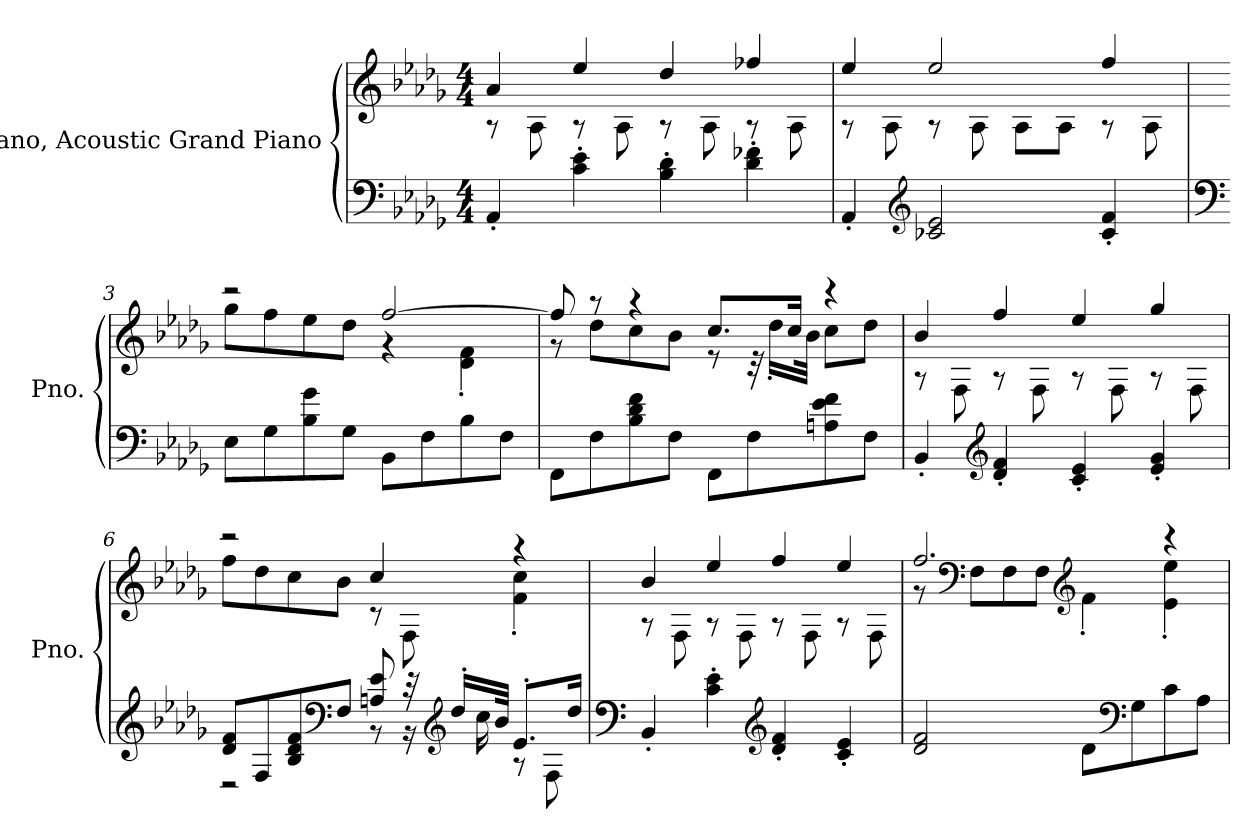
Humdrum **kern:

**kern	**kern
*part1	*part1
*staff2	*staff1
*I"Piano, Acoustic Grand Piano	*
*I'Pno.	*
*clefF4	*clefG2
*k[b-e-a-d-g-]	*k[b-e-a-d-g-]
*M4/4	*M4/4
*MM60	*MM60
=1	=1
*	*^
4AA-'/	4a-/	8r
.	.	8A-\
4c\' 4e-\'	4ee-/	8r
.	.	8A-\
4B-\' 4d-\'	4dd-/	8r
.	.	8A-\
4d-\' 4f-X\'	4ff-X/	8r
.	.	8A-\
=2	=2	=2
4AA-'/	4ee-/	8r
.	.	8A-\
*clefG2	*	*
2c-X/ 2e-/	2ee-/	8r
.	.	8A-\
.	.	8A-\L
.	.	8A-\J
4c-/' 4f/'	4ff/	8r
.	.	8A-\
=3	=3	=3
*clefF4	*	*
8E-\L	2r	8gg-\L
8G-\	.	8ff\
8B-\ 8g-\	.	8ee-\
8G-\J	.	8dd-\J
8BB-\L	[2ff/	4r
8F\	.	.
8B-\	.	4d-\' 4f\'
8F\J	.	.
=4	=4	=4
8FF\L	8ff/]	8r
8F\	8r	8dd-\L
8B-\ 8d-\ 8f\	4r	8cc\
8F\J	.	8b-\J
8FF\L	8.cc/L	8r
8F\	.	32r
.	.	16dd-'\LL
.	16cc/Jk	.
.	.	32b-\JJk
8An\ 8e-\ 8f\	4r	8cc\L
8F\J	.	8dd-\J
!!LO:LB:g=z	!!
=5	=5	=5
4BB-'/	4b-/	8r
.	.	8F\
*clefG2	*	*
4d-/' 4f/'	4ff/	8r
.	.	8F\
4c/' 4e-/'	4ee-/	8r
.	.	8F\
4e-/' 4g-/'	4gg-/	8r
.	.	8F\
=6	=6	=6
*^	*	*
8d-/ 8f/L	2r	2r	8ff\L
8F/	.	.	8dd-\
8B-/ 8d-/ 8f/	.	.	8cc\
*clefF4	*	*	*
8F/J	.	.	8b-\J
8An/ 8e-/	8r	4cc/	8r
32r	16r	.	8F\
*clefG2	*	*	*
16dd-'/LL	.	.	.
.	16cc\	.	.
32b-/JJk	.	.	.
8.e-'/L	8r	4r	4f\' 4cc\'
.	8F\	.	.
16dd-/Jk	.	.	.
*v	*v	*	*
=7	=7	=7
*clefF4	*	*
4BB-'/	4b-/	8r
.	.	8F\
4c\' 4e-\'	4ee-/	8r
.	.	8F\
*clefG2	*	*
4d-/' 4f/'	4ff/	8r
.	.	8F\
4c/' 4e-/'	4ee-/	8r
.	.	8F\
!!LO:LB:g=z	!!
=8	=8	=8
2d-/ 2f/	2.ff/	8r
*	*clefF4	*
.	.	8F\L
.	.	8F\
.	.	8F\J
*	*clefG2	*
8d-\L	.	4f'\
*clefF4	*	*
8G-\	.	.
8c\	4r	4e-\' 4ee-\'
8A-\J	.	.
*	*v	*v
=	=
*-	*-
